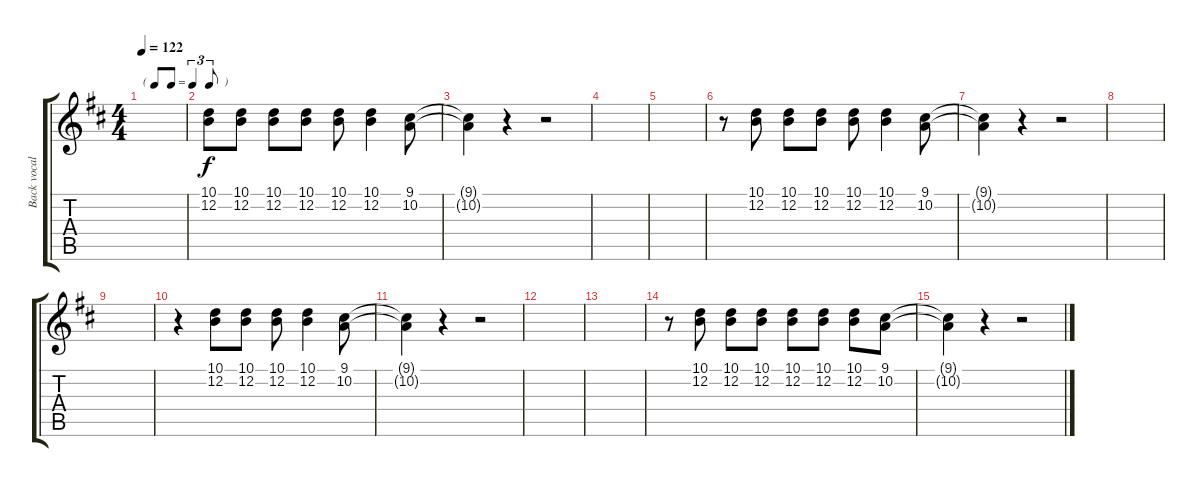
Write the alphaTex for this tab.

\track ("Back vocals" "Back vocal") {instrument viola}
\staff {score tabs}
\tuning (E4 B3 G3 D3 A2 E2) {hide}
\ts (4 4)
\tf triplet8th
\tempo 122
\clef g2
\ks d
|
(10.1 12.2).8 (10.1 12.2).8 (10.1 12.2).8 (10.1 12.2).8 (10.1 12.2).8 (10.1 12.2).4 (9.1 10.2).8 |
(9.1{t} 10.2{t}).4 r.4 r.2 |
|
|
r.8 (10.1 12.2).8 (10.1 12.2).8 (10.1 12.2).8 (10.1 12.2).8 (10.1 12.2).4 (9.1 10.2).8 |
(9.1{t} 10.2{t}).4 r.4 r.2 |
|
|
r.4 (10.1 12.2).8 (10.1 12.2).8 (10.1 12.2).8 (10.1 12.2).4 (9.1 10.2).8 |
(9.1{t} 10.2{t}).4 r.4 r.2 |
|
|
r.8 (10.1 12.2).8 (10.1 12.2).8 (10.1 12.2).8 (10.1 12.2).8 (10.1 12.2).8 (10.1 12.2).8 (9.1 10.2).8 |
(9.1{t} 10.2{t}).4 r.4 r.2
